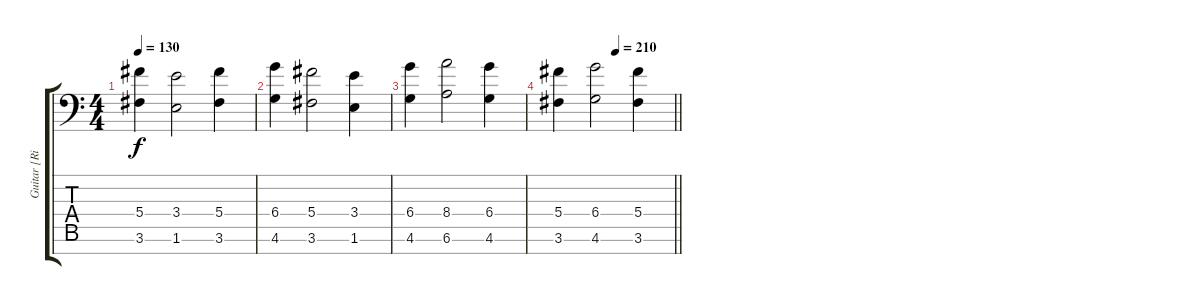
\track ("Guitar [Right]" "Guitar [Ri") {instrument distortionguitar}
\staff {score tabs}
\tuning (Eb4 Bb3 Gb3 Db3 Ab2 Eb2 Bb1) {hide}
\ts (4 4)
\tempo 130
\clef f4
\ks c
(5.4 3.6).4{dy f} (3.4 1.6).2 (5.4 3.6).4 |
(6.4 4.6).4 (5.4 3.6).2 (3.4 1.6).4 |
(6.4 4.6).4 (8.4 6.6).2 (6.4 4.6).4 |
\tempo (210 0.5)
\barLineRight lightlight
(5.4 3.6).4 (6.4 4.6).2 (5.4 3.6).4
